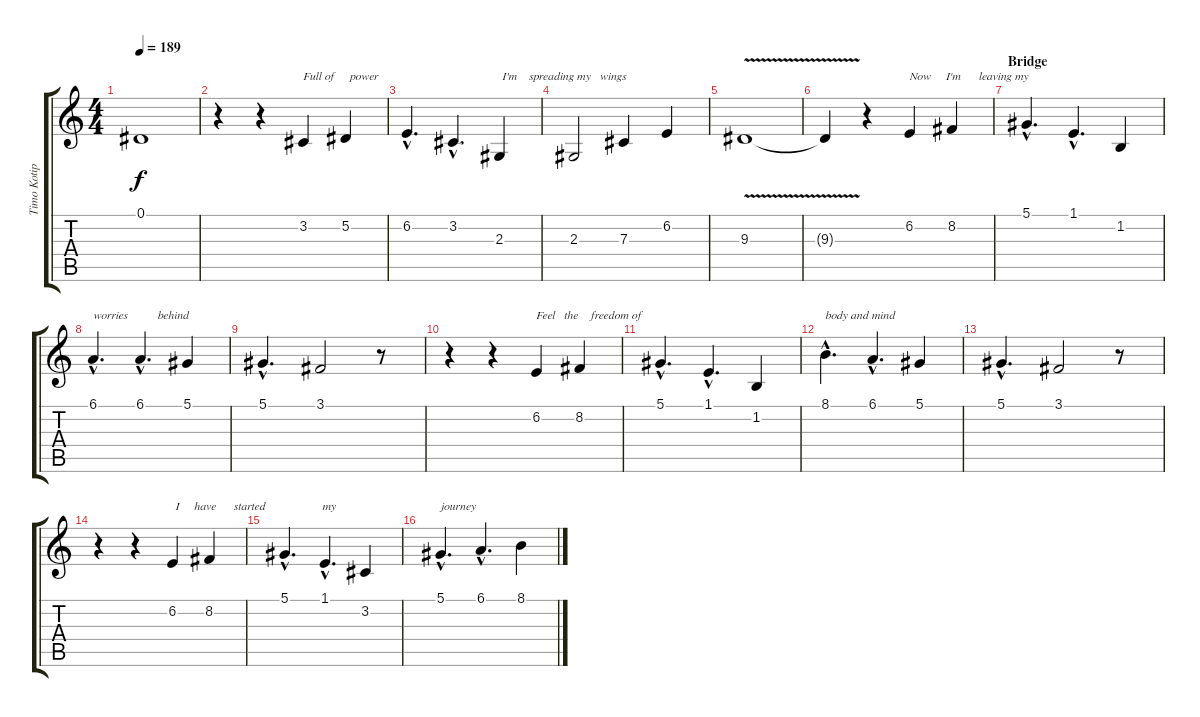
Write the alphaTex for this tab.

\track ("Timo Kotipelto" "Timo Kotip") {instrument stringensemble1}
\staff {score tabs}
\tuning (Eb4 Bb3 Gb3 Db3 Ab2 Eb2) {hide}
\ts (4 4)
\tempo 189
\clef g2
\ks c
0.1.1{dy f} |
r.4 r.4 3.2.4{txt "Full of     power"} 5.2.4 |
6.2{hac}.4{d} 3.2{hac}.4{d} 2.3.4{txt " I'm    spreading my   wings"} |
2.3.2 7.3.4 6.2.4 |
9.3{v}.1 |
9.3{t}.4 r.4 6.2.4{txt "Now     I'm      leaving my   "} 8.2.4 |
\section ("" "Bridge")
5.1{hac}.4{d} 1.1{hac}.4{d} 1.2.4 |
6.1{hac}.4{d txt "worries          behind"} 6.1{hac}.4{d} 5.1.4 |
5.1{hac}.4{d} 3.1.2 r.8 |
r.4 r.4 6.2.4{txt "Feel   the    freedom of      "} 8.2.4 |
5.1{hac}.4{d} 1.1{hac}.4{d} 1.2.4 |
8.1{hac}.4{d txt "body and mind "} 6.1{hac}.4{d} 5.1.4 |
5.1{hac}.4{d} 3.1.2 r.8 |
r.4 r.4 6.2.4{txt " I     have      started                   my     "} 8.2.4 |
5.1{hac}.4{d} 1.1{hac}.4{d} 3.2.4 |
5.1{hac}.4{d txt "journey"} 6.1{hac}.4{d} 8.1.4
